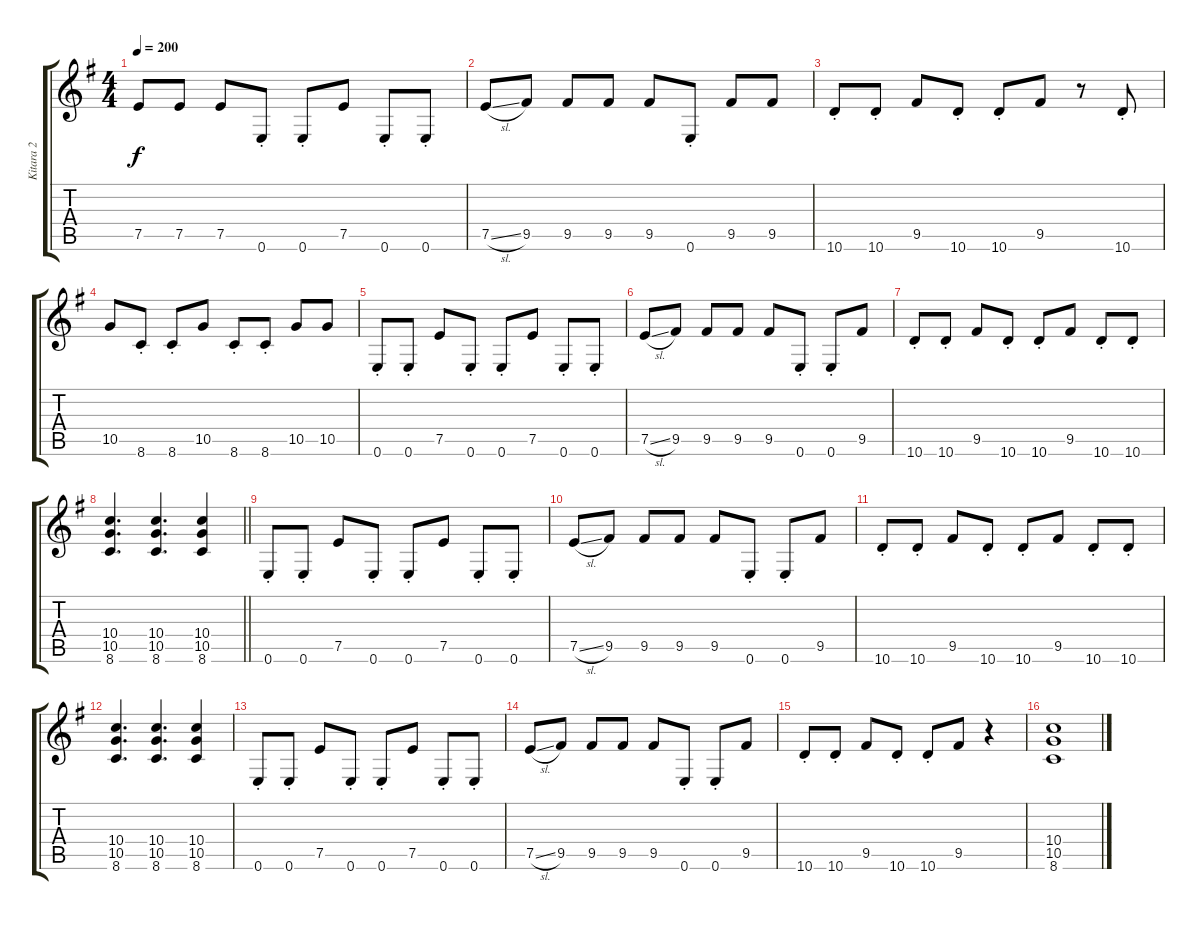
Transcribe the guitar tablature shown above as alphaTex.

\track ("Kitara 2" "Kitara 2") {instrument distortionguitar}
\staff {score tabs}
\tuning (E4 B3 G3 D3 A2 E2) {hide}
\ts (4 4)
\tempo 200
\clef g2
\ks g
7.5.8{dy f} 7.5.8 7.5.8 0.6{st}.8 0.6{st}.8 7.5.8 0.6{st}.8 0.6{st}.8 |
7.5{sl}.8 9.5.8 9.5.8 9.5.8 9.5.8 0.6{st}.8 9.5.8 9.5.8 |
10.6{st}.8 10.6{st}.8 9.5.8 10.6{st}.8 10.6{st}.8 9.5.8 r.8 10.6{st}.8 |
10.5.8 8.6{st}.8 8.6{st}.8 10.5.8 8.6{st}.8 8.6{st}.8 10.5.8 10.5.8 |
0.6{st}.8 0.6{st}.8 7.5.8 0.6{st}.8 0.6{st}.8 7.5.8 0.6{st}.8 0.6{st}.8 |
7.5{sl}.8 9.5.8 9.5.8 9.5.8 9.5.8 0.6{st}.8 0.6{st}.8 9.5.8 |
10.6{st}.8 10.6{st}.8 9.5.8 10.6{st}.8 10.6{st}.8 9.5.8 10.6{st}.8 10.6{st}.8 |
\barLineRight lightlight
(10.4 10.5 8.6).4{d} (10.4 10.5 8.6).4{d} (10.4 10.5 8.6).4 |
0.6{st}.8 0.6{st}.8 7.5.8 0.6{st}.8 0.6{st}.8 7.5.8 0.6{st}.8 0.6{st}.8 |
7.5{sl}.8 9.5.8 9.5.8 9.5.8 9.5.8 0.6{st}.8 0.6{st}.8 9.5.8 |
10.6{st}.8 10.6{st}.8 9.5.8 10.6{st}.8 10.6{st}.8 9.5.8 10.6{st}.8 10.6{st}.8 |
(10.4 10.5 8.6).4{d} (10.4 10.5 8.6).4{d} (10.4 10.5 8.6).4 |
0.6{st}.8 0.6{st}.8 7.5.8 0.6{st}.8 0.6{st}.8 7.5.8 0.6{st}.8 0.6{st}.8 |
7.5{sl}.8 9.5.8 9.5.8 9.5.8 9.5.8 0.6{st}.8 0.6{st}.8 9.5.8 |
10.6{st}.8 10.6{st}.8 9.5.8 10.6{st}.8 10.6{st}.8 9.5.8 r.4 |
(10.4 10.5 8.6).1
